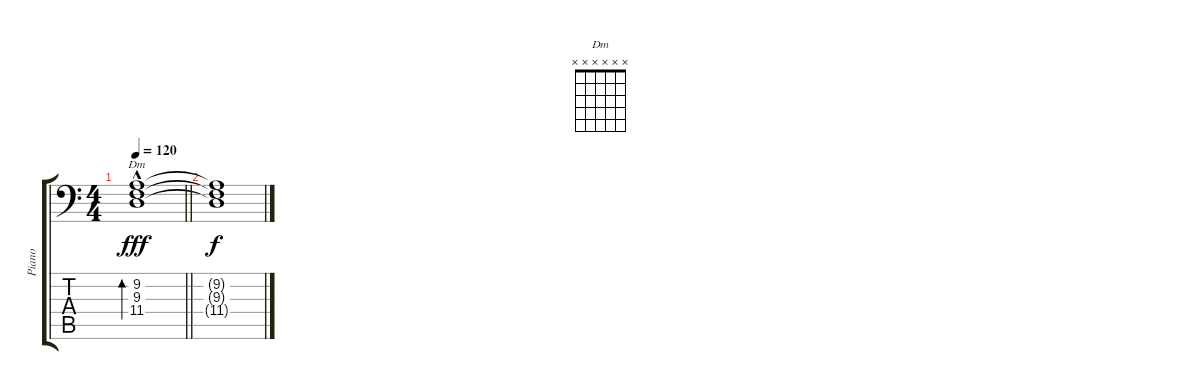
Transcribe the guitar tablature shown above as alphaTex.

\track ("Piano" "Piano") {instrument acousticgrandpiano}
\staff {score tabs}
\tuning (F3 C3 Ab2 Eb2 Bb1 F1) {hide}
\chord ("Dm" x x x x x x)
\ts (4 4)
\tempo 120
\clef f4
\barLineRight lightlight
\ks c
(9.2{hac} 9.3{hac} 11.4{hac}).1{bd 480 ch "Dm" dy fff} |
(9.2{t} 9.3{t} 11.4{t}).1{dy f}
